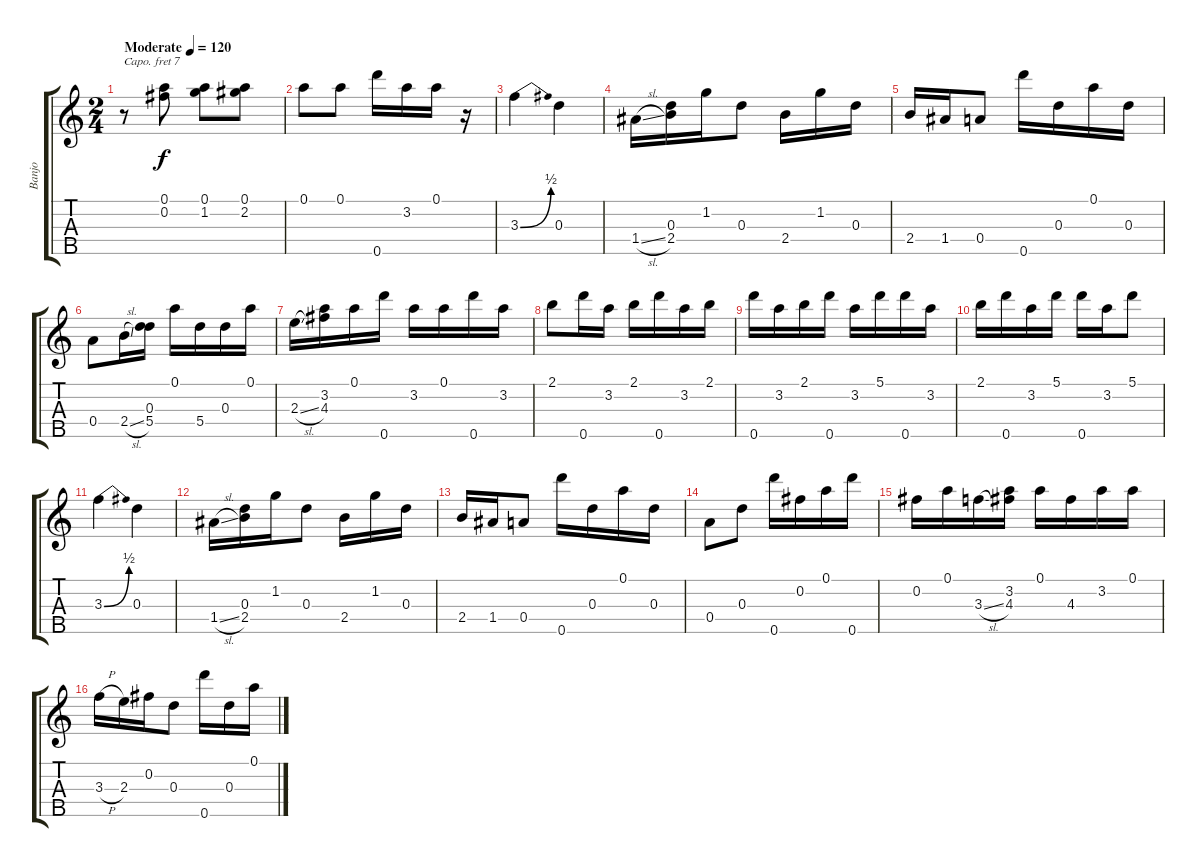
\track ("Banjo" "Banjo") {instrument acousticguitarsteel}
\staff {score tabs}
\capo 7
\tuning (D4 B3 G3 D3 G4) {hide}
\ts (2 4)
\tempo (120 "Moderate")
\clef g2
\ks c
r.8{dy f instrument acousticguitarsteel} (0.1 0.2).8 (0.1 1.2).8 (0.1 2.2).8 |
0.1.8 0.1.8 0.5.16 3.2.16 0.1.16 r.16 |
3.3{be (bend 0 0 60 2)}.4 0.3.4 |
1.4{sl}.16 (0.3 2.4).16 1.2.16 0.3.8 2.4.16 1.2.16 0.3.16 |
2.4.16 1.4.16 0.4.8 0.5.16 0.3.16 0.1.16 0.3.16 |
0.4.8 2.4{sl}.16 (0.3 5.4).16 0.1.16 5.4.16 0.3.16 0.1.16 |
2.3{sl}.16 (3.2 4.3).16 0.1.16 0.5.16 3.2.16 0.1.16 0.5.16 3.2.16 |
2.1.8 0.5.16 3.2.16 2.1.16 0.5.16 3.2.16 2.1.16 |
0.5.16 3.2.16 2.1.16 0.5.16 3.2.16 5.1.16 0.5.16 3.2.16 |
2.1.16 0.5.16 3.2.16 5.1.16 0.5.16 3.2.16 5.1.8 |
3.3{be (bend 0 0 60 2)}.4 0.3.4 |
1.4{sl}.16 (0.3 2.4).16 1.2.16 0.3.8 2.4.16 1.2.16 0.3.16 |
2.4.16 1.4.16 0.4.8 0.5.16 0.3.16 0.1.16 0.3.16 |
0.4.8 0.3.8 0.5.16 0.2.16 0.1.16 0.5.16 |
0.2.16 0.1.16 3.3{sl}.16 (3.2 4.3).16 0.1.16 4.3.16 3.2.16 0.1.16 |
3.3{h}.16 2.3.16 0.2.16 0.3.8 0.5.16 0.3.16 0.1.16
